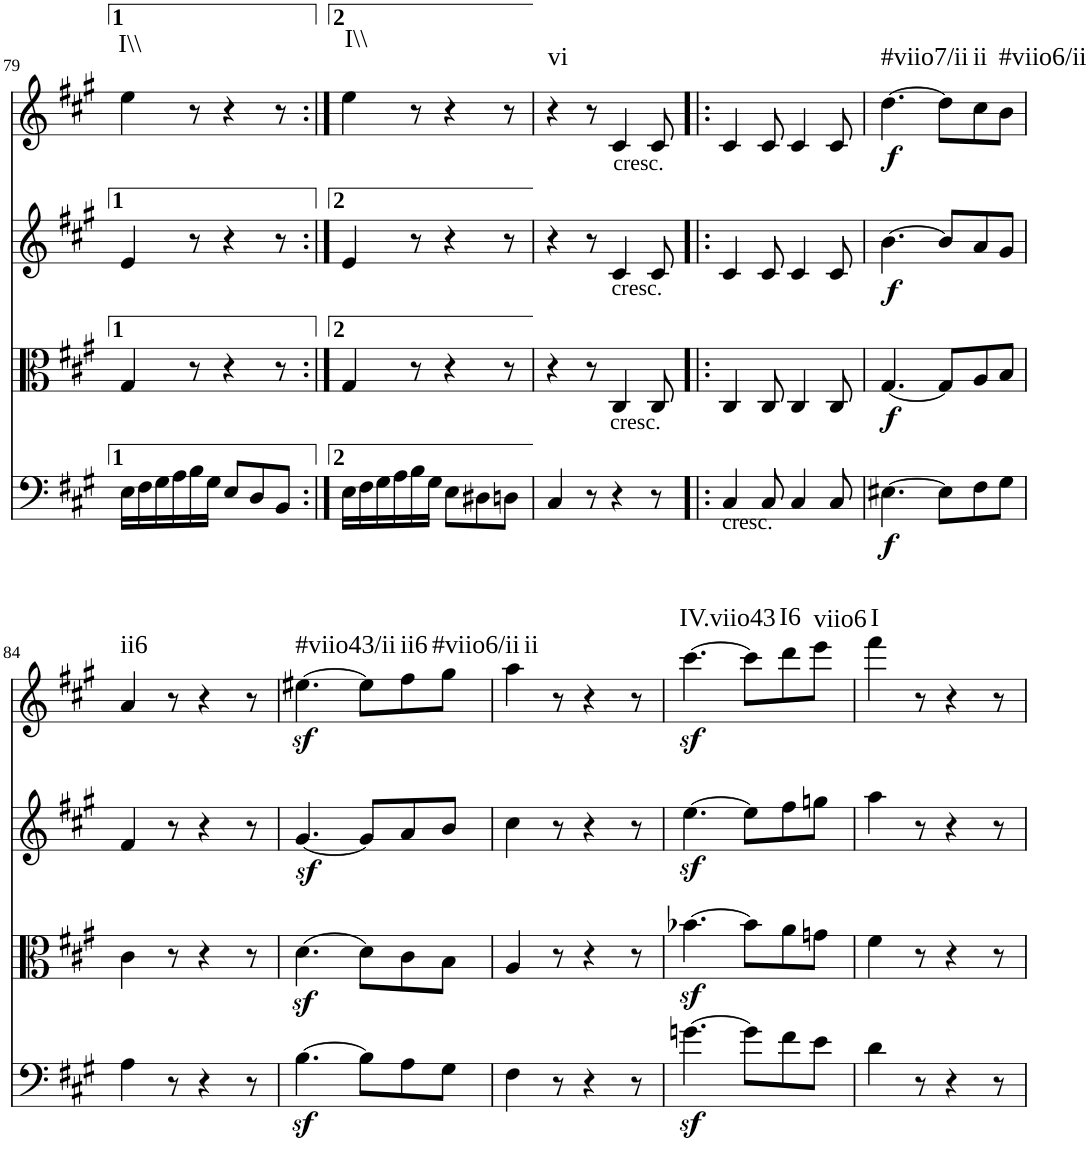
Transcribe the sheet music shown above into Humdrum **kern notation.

**kern	**dynam	**kern	**dynam	**kern	**dynam	**kern	**dynam	**harte
*part4	*part4	*part3	*part3	*part2	*part2	*part1	*part1	*part1
*staff4	*staff4	*staff3	*staff3	*staff2	*staff2	*staff1	*staff1	*
*I"Violoncello	*	*I"Viola	*	*I"Violin 2	*	*I"Violin 1	*	*
*I'Vc	*	*I'Vla	*	*I'Vln	*	*I'Vln	*	*
!!LO:PB:g=z
*clefF4	*	*clefC3	*	*clefG2	*	*clefG2	*	*
*k[f#c#g#]	*	*k[f#c#g#]	*	*k[f#c#g#]	*	*k[f#c#g#]	*	*
*A:	*	*A:	*	*A:	*	*A:	*	*
*M6/8	*	*M6/8	*	*M6/8	*	*M6/8	*	*
=79	=79	=79	=79	=79	=79	=79	=79	=79
!	!	!	!	!	!	!	!	!LO:H:kt=I\\
16E\LL	.	4G#/	.	4e/	.	4ee\	.	N
16F#\	.	.	.	.	.	.	.	.
16G#\	.	.	.	.	.	.	.	.
16A\	.	.	.	.	.	.	.	.
16B\	.	8r	.	8r	.	8r	.	.
16G#\JJ	.	.	.	.	.	.	.	.
8E/L	.	4r	.	4r	.	4r	.	.
8D/	.	.	.	.	.	.	.	.
8BB/J	.	8r	.	8r	.	8r	.	.
=80:|!	=80:|!	=80:|!	=80:|!	=80:|!	=80:|!	=80:|!	=80:|!	=80:|!
!	!	!	!	!	!	!	!	!LO:H:kt=I\\
16E\LL	.	4G#/	.	4e/	.	4ee\	.	N
16F#\	.	.	.	.	.	.	.	.
16G#\	.	.	.	.	.	.	.	.
16A\	.	.	.	.	.	.	.	.
16B\	.	8r	.	8r	.	8r	.	.
16G#\JJ	.	.	.	.	.	.	.	.
8E\L	.	4r	.	4r	.	4r	.	.
8D#X\	.	.	.	.	.	.	.	.
8Dn\J	.	8r	.	8r	.	8r	.	.
=81	=81	=81	=81	=81	=81	=81	=81	=81
!	!	!	!	!	!	!	!	!LO:H:kt=vi
4C#/	.	4r	.	4r	.	4r	.	N
8r	.	8r	.	8r	.	8r	.	.
!	!	!	!	!	!	!LO:TX:b:t=cresc.	!	!
!	!	!	!	!LO:TX:b:t=cresc.	!	!	!	!
!	!	!LO:TX:b:t=cresc.	!	!	!	!	!	!
4r	.	4C#/	.	4c#/	.	4c#/	.	.
8r	.	8C#/	.	8c#/	.	8c#/	.	.
=82!|:	=82!|:	=82!|:	=82!|:	=82!|:	=82!|:	=82!|:	=82!|:	=82!|:
!LO:TX:a:t=cresc.	!	!	!	!	!	!	!	!
4C#/	.	4C#/	.	4c#/	.	4c#/	.	.
8C#/	.	8C#/	.	8c#/	.	8c#/	.	.
4C#/	.	4C#/	.	4c#/	.	4c#/	.	.
8C#/	.	8C#/	.	8c#/	.	8c#/	.	.
=83	=83	=83	=83	=83	=83	=83	=83	=83
!	!LO:DY:b	!	!LO:DY:b	!	!LO:DY:b	!	!LO:DY:b	!LO:H:kt=#viio7/ii
[4.E#X\	f	[4.G#/	f	[4.b\	f	[4.dd\	f	N
8E#\L]	.	8G#/L]	.	8b/L]	.	8dd\L]	.	.
!	!	!	!	!	!	!	!	!LO:H:kt=ii
8F#\	.	8A/	.	8a/	.	8cc#\	.	N
!	!	!	!	!	!	!	!	!LO:H:kt=#viio6/ii
8G#\J	.	8B/J	.	8g#/J	.	8b\J	.	N
!!LO:LB:g=z
=84	=84	=84	=84	=84	=84	=84	=84	=84
!	!	!	!	!	!	!	!	!LO:H:kt=ii6
4A\	.	4c#\	.	4f#/	.	4a/	.	N
8r	.	8r	.	8r	.	8r	.	.
4r	.	4r	.	4r	.	4r	.	.
8r	.	8r	.	8r	.	8r	.	.
=85	=85	=85	=85	=85	=85	=85	=85	=85
!	!	!	!	!	!	!	!LO:DY:b	!LO:H:kt=#viio43/ii
[4.Bz<\	.	[4.dz<\	.	[4.g#z</	.	[4.ee#X\	sf	N
8B\L]	.	8d\L]	.	8g#/L]	.	8ee#\L]	.	.
!	!	!	!	!	!	!	!	!LO:H:kt=ii6
8A\	.	8c#\	.	8a/	.	8ff#\	.	N
!	!	!	!	!	!	!	!	!LO:H:kt=#viio6/ii
8G#\J	.	8B\J	.	8b/J	.	8gg#\J	.	N
=86	=86	=86	=86	=86	=86	=86	=86	=86
!	!	!	!	!	!	!	!	!LO:H:kt=ii
4F#\	.	4A/	.	4cc#\	.	4aa\	.	N
8r	.	8r	.	8r	.	8r	.	.
4r	.	4r	.	4r	.	4r	.	.
8r	.	8r	.	8r	.	8r	.	.
=87	=87	=87	=87	=87	=87	=87	=87	=87
!	!	!	!	!	!	!	!LO:DY:b	!LO:H:kt=IV.viio43
[4.gnz<\	.	[4.b-Xz<\	.	[4.eez<\	.	[4.ccc#\	sf	N
8g\L]	.	8b-\L]	.	8ee\L]	.	8ccc#\L]	.	.
!	!	!	!	!	!	!	!	!LO:H:kt=I6
8f#\	.	8a\	.	8ff#\	.	8ddd\	.	N
!	!	!	!	!	!	!	!	!LO:H:kt=viio6
8e\J	.	8gn\J	.	8ggn\J	.	8eee\J	.	N
=88	=88	=88	=88	=88	=88	=88	=88	=88
!	!	!	!	!	!	!	!	!LO:H:kt=I
4d\	.	4f#\	.	4aa\	.	4fff#\	.	N
8r	.	8r	.	8r	.	8r	.	.
4r	.	4r	.	4r	.	4r	.	.
8r	.	8r	.	8r	.	8r	.	.
=	=	=	=	=	=	=	=	=
*-	*-	*-	*-	*-	*-	*-	*-	*-
